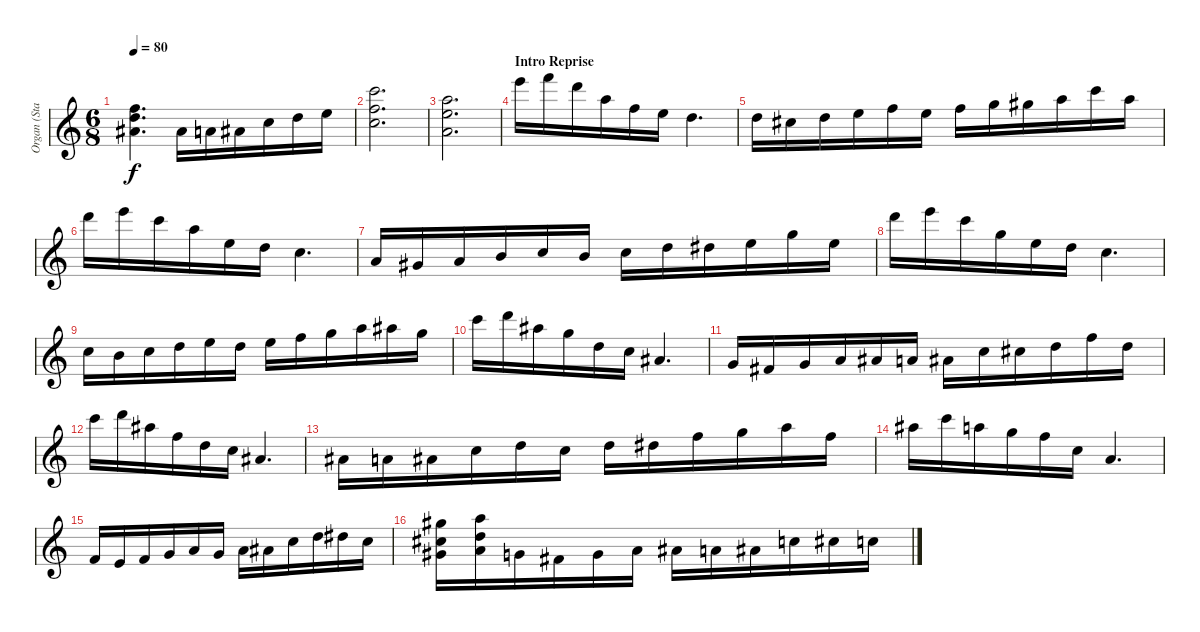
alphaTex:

\track ("Organ (Staff 1)" "Organ (Sta") {instrument rockorgan}
\staff {score}
\tuning (E4 B3 G3 D3 A2 E2 B1) {hide}
\ts (6 8)
\tempo 80
\clef g2
\ks c
(6.1{t} 18.2{t} 19.3{t}).4{d dy f} 6.1.16 5.1.16 6.1.16 8.1.16 10.1.16 12.1.16 |
(13.1 25.2 17.3).2{d} |
(5.1 17.2 26.3).2{d} |
\section ("" "Intro Reprise")
24.1.16 25.1.16 22.1.16 17.1.16 13.1.16 12.1.16 10.1.4{d} |
10.1.16 9.1.16 10.1.16 12.1.16 13.1.16 12.1.16 13.1.16 15.1.16 16.1.16 17.1.16 20.1.16 17.1.16 |
22.1.16 24.1.16 20.1.16 17.1.16 12.1.16 10.1.16 8.1.4{d} |
5.1.16 4.1.16 5.1.16 7.1.16 8.1.16 7.1.16 8.1.16 10.1.16 11.1.16 12.1.16 15.1.16 12.1.16 |
22.1.16 24.1.16 20.1.16 15.1.16 12.1.16 10.1.16 8.1.4{d} |
8.1.16 7.1.16 8.1.16 10.1.16 12.1.16 10.1.16 12.1.16 13.1.16 15.1.16 17.1.16 18.1.16 15.1.16 |
20.1.16 22.1.16 18.1.16 15.1.16 10.1.16 8.1.16 6.1.4{d} |
3.1.16 2.1.16 3.1.16 5.1.16 6.1.16 5.1.16 6.1.16 8.1.16 9.1.16 10.1.16 13.1.16 10.1.16 |
20.1.16 22.1.16 18.1.16 13.1.16 10.1.16 8.1.16 6.1.4{d} |
6.1.16 5.1.16 6.1.16 8.1.16 10.1.16 8.1.16 10.1.16 11.1.16 13.1.16 15.1.16 17.1.16 13.1.16 |
18.1.16 20.1.16 17.1.16 15.1.16 13.1.16 8.1.16 5.1.4{d} |
1.1.16 0.1.16 1.1.16 3.1.16 5.1.16 3.1.16 5.1.16 6.1.16 8.1.16 10.1.16 11.1.16 8.1.16 |
(9.1 9.2 25.3).16 (17.1 15.2 14.3).16 3.1.16 2.1.16 3.1.16 5.1.16 6.1.16 5.1.16 6.1.16 8.1.16 9.1.16 8.1.16
